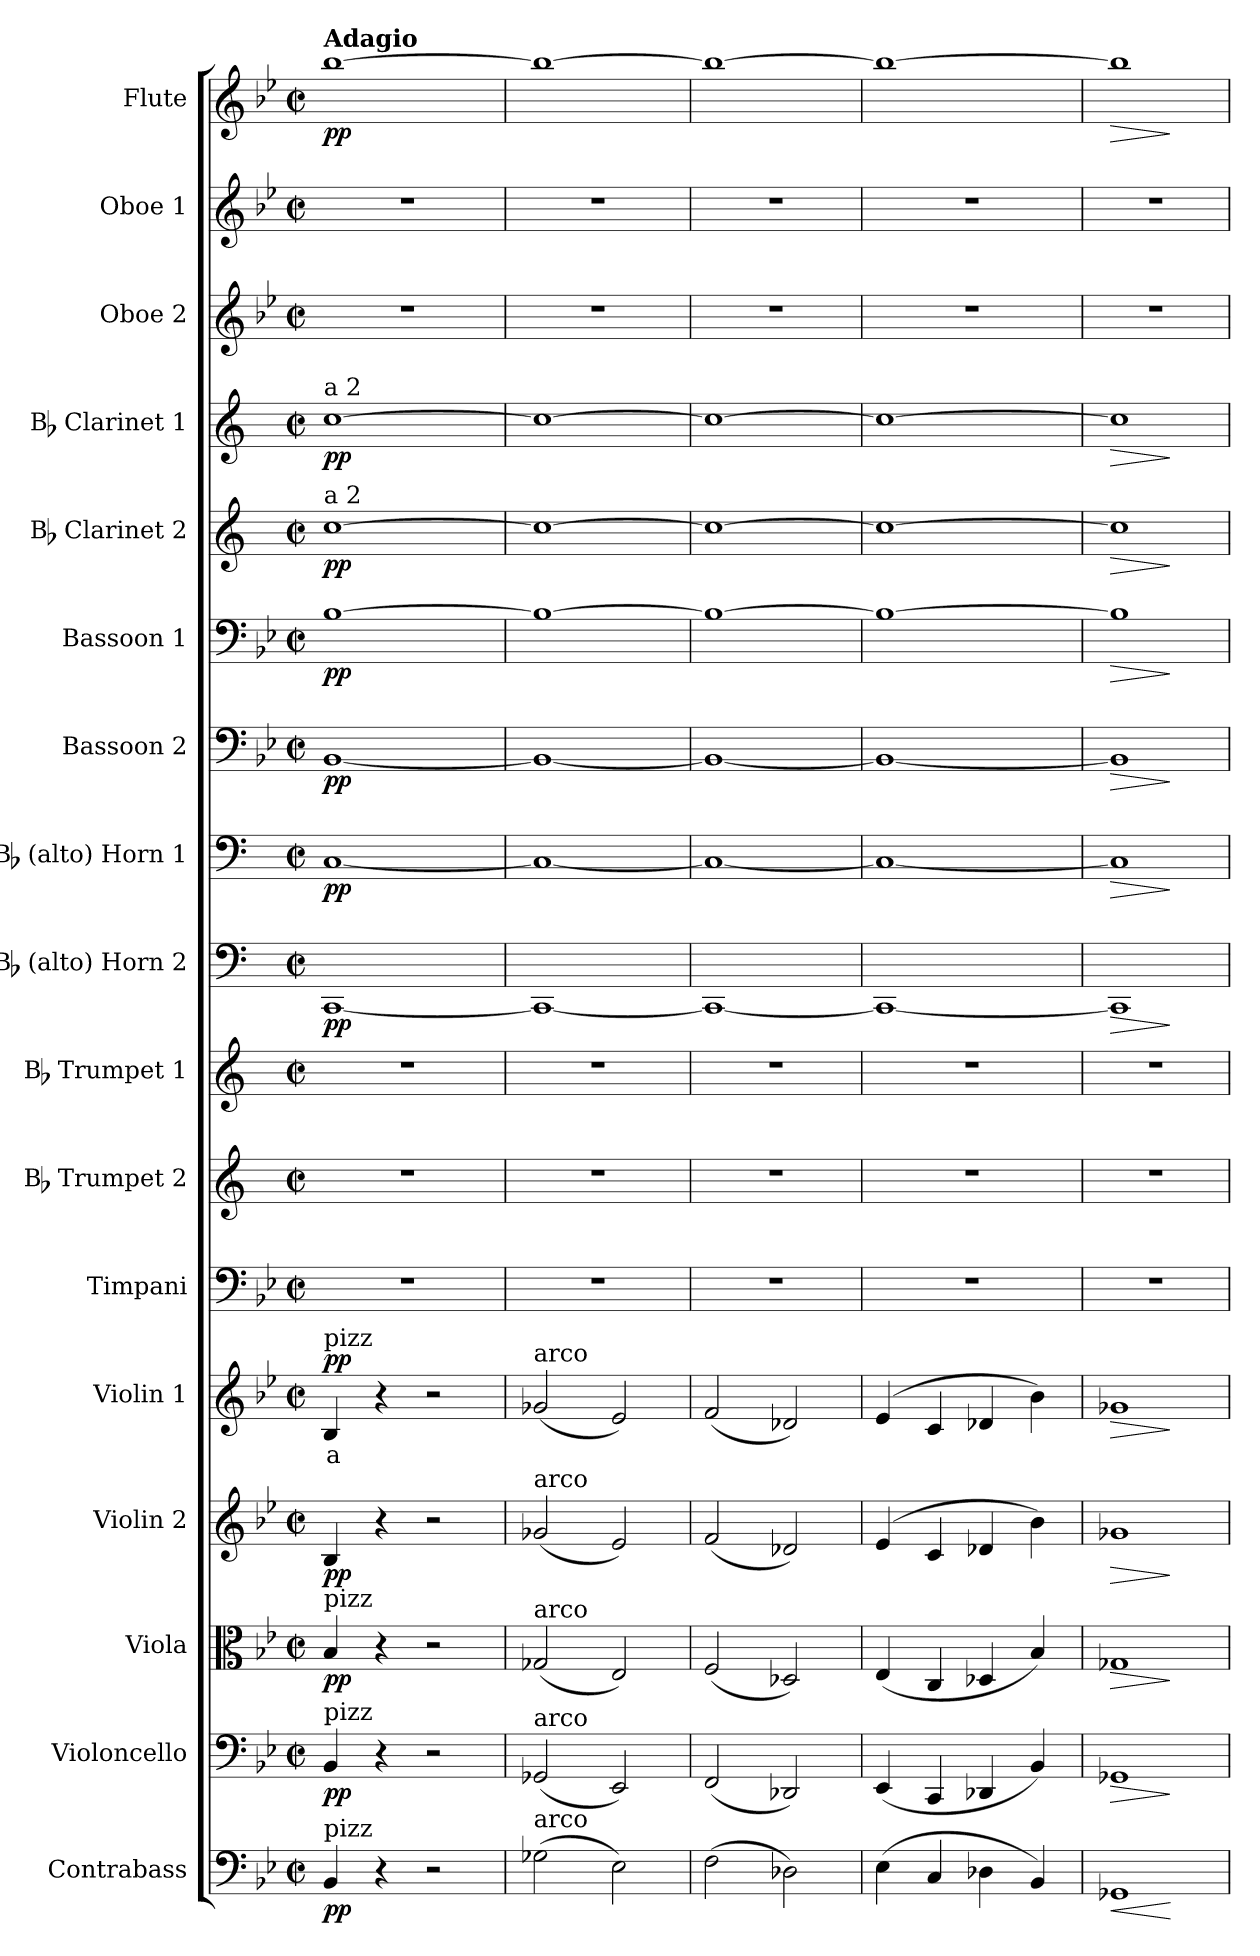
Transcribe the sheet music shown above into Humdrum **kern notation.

**kern	**dynam	**kern	**dynam	**kern	**dynam	**kern	**dynam	**kern	**text	**dynam	**kern	**kern	**kern	**kern	**dynam	**kern	**dynam	**kern	**dynam	**kern	**dynam	**kern	**dynam	**kern	**dynam	**kern	**kern	**kern	**dynam
*part17	*part17	*part16	*part16	*part15	*part15	*part14	*part14	*part13	*part13	*part13	*part12	*part11	*part10	*part9	*part9	*part8	*part8	*part7	*part7	*part6	*part6	*part5	*part5	*part4	*part4	*part3	*part2	*part1	*part1
*staff17	*staff17	*staff16	*staff16	*staff15	*staff15	*staff14	*staff14	*staff13	*staff13	*staff13	*staff12	*staff11	*staff10	*staff9	*staff9	*staff8	*staff8	*staff7	*staff7	*staff6	*staff6	*staff5	*staff5	*staff4	*staff4	*staff3	*staff2	*staff1	*staff1
*I"Contrabass	*	*I"Violoncello	*	*I"Viola	*	*I"Violin 2	*	*I"Violin 1	*	*	*I"Timpani	*I"Bb Trumpet 2	*I"Bb Trumpet 1	*I"Bb (alto) Horn 2	*	*I"Bb (alto) Horn 1	*	*I"Bassoon 2	*	*I"Bassoon 1	*	*I"Bb Clarinet 2	*	*I"Bb Clarinet 1	*	*I"Oboe 2	*I"Oboe 1	*I"Flute	*
*I'Cb	*	*I'Vc	*	*I'Vla	*	*I'Vln 2	*	*I'Vln 1	*	*	*I'Timp	*I'Tpt 2	*I'Tpt 1	*I'Hn 2	*	*I'Hn 1	*	*I'Bsn 2	*	*I'Bsn 1	*	*I'Cl 2	*	*I'Cl 1	*	*I'Ob 2	*I'Ob 1	*I'Fl	*
*clefF4	*	*clefF4	*	*clefC3	*	*clefG2	*	*clefG2	*	*	*clefF4	*clefG2	*clefG2	*clefF4	*	*clefF4	*	*clefF4	*	*clefF4	*	*clefG2	*	*clefG2	*	*clefG2	*clefG2	*clefG2	*
*ITrd7c12	*	*	*	*	*	*	*	*	*	*	*	*ITrd1c2	*ITrd1c2	*ITrd1c2	*	*ITrd1c2	*	*	*	*	*	*ITrd1c2	*	*ITrd1c2	*	*	*	*	*
*k[b-e-]	*	*k[b-e-]	*	*k[b-e-]	*	*k[b-e-]	*	*k[b-e-]	*	*	*k[b-e-]	*k[b-e-]	*k[b-e-]	*k[b-e-]	*	*k[b-e-]	*	*k[b-e-]	*	*k[b-e-]	*	*k[b-e-]	*	*k[b-e-]	*	*k[b-e-]	*k[b-e-]	*k[b-e-]	*
*M2/2	*	*M2/2	*	*M2/2	*	*M2/2	*	*M2/2	*	*	*M2/2	*M2/2	*M2/2	*M2/2	*	*M2/2	*	*M2/2	*	*M2/2	*	*M2/2	*	*M2/2	*	*M2/2	*M2/2	*M2/2	*
*met(c|)	*	*met(c|)	*	*met(c|)	*	*met(c|)	*	*met(c|)	*	*	*met(c|)	*met(c|)	*met(c|)	*met(c|)	*	*met(c|)	*	*met(c|)	*	*met(c|)	*	*met(c|)	*	*met(c|)	*	*met(c|)	*met(c|)	*met(c|)	*
*MM66	*	*MM66	*	*MM66	*	*MM66	*	*MM66	*	*	*MM66	*MM66	*MM66	*MM66	*	*MM66	*	*MM66	*	*MM66	*	*MM66	*	*MM66	*	*MM66	*MM66	*MM66	*
=1	=1	=1	=1	=1	=1	=1	=1	=1	=1	=1	=1	=1	=1	=1	=1	=1	=1	=1	=1	=1	=1	=1	=1	=1	=1	=1	=1	=1	=1
!	!	!	!	!	!	!	!	!	!	!	!	!	!	!	!	!	!	!	!	!	!	!	!	!	!	!	!	!LO:TX:a:B:t=Adagio	!
!	!	!	!	!	!	!	!	!	!	!	!	!	!	!	!	!	!	!	!	!	!	!	!	!LO:TX:a:t=a 2	!	!	!	!	!
!	!	!	!	!	!	!	!	!	!	!	!	!	!	!	!	!	!	!	!	!	!	!LO:TX:a:t=a 2	!	!	!	!	!	!	!
!	!	!	!	!	!	!	!	!LO:TX:a:t=pizz	!	!	!	!	!	!	!	!	!	!	!	!	!	!	!	!	!	!	!	!	!
!	!	!	!	!LO:TX:a:t=pizz	!	!	!	!	!	!	!	!	!	!	!	!	!	!	!	!	!	!	!	!	!	!	!	!	!
!	!	!LO:TX:a:t=pizz	!	!	!	!	!	!	!	!	!	!	!	!	!	!	!	!	!	!	!	!	!	!	!	!	!	!	!
!LO:TX:a:t=pizz	!	!	!	!	!	!	!	!	!	!	!	!	!	!	!	!	!	!	!	!	!	!	!	!	!	!	!	!	!
!	!LO:DY:b	!	!LO:DY:b	!	!LO:DY:b	!	!LO:DY:b	!	!LO:LY:b:color=#FF0000	!LO:DY:b	!	!	!	!	!LO:DY:b	!	!LO:DY:b	!	!LO:DY:b	!	!LO:DY:b	!	!LO:DY:b	!	!LO:DY:b	!	!	!	!LO:DY:b
4BBB-/	pp	4BB-/	pp	4B-/	pp	4B-/	pp	4B-/	a	pp	1r	1r	1r	[1BBB-	pp	[1BB-	pp	[1BB-	pp	[1B-	pp	[1b-	pp	[1b-	pp	1r	1r	[1bb-	pp
4r	.	4r	.	4r	.	4r	.	4r	.	.	.	.	.	.	.	.	.	.	.	.	.	.	.	.	.	.	.	.	.
2r	.	2r	.	2r	.	2r	.	2r	.	.	.	.	.	.	.	.	.	.	.	.	.	.	.	.	.	.	.	.	.
=2	=2	=2	=2	=2	=2	=2	=2	=2	=2	=2	=2	=2	=2	=2	=2	=2	=2	=2	=2	=2	=2	=2	=2	=2	=2	=2	=2	=2	=2
!	!	!	!	!	!	!	!	!LO:TX:a:t=arco	!	!	!	!	!	!	!	!	!	!	!	!	!	!	!	!	!	!	!	!	!
!	!	!	!	!	!	!LO:TX:a:t=arco	!	!	!	!	!	!	!	!	!	!	!	!	!	!	!	!	!	!	!	!	!	!	!
!	!	!	!	!LO:TX:a:t=arco	!	!	!	!	!	!	!	!	!	!	!	!	!	!	!	!	!	!	!	!	!	!	!	!	!
!	!	!LO:TX:a:t=arco	!	!	!	!	!	!	!	!	!	!	!	!	!	!	!	!	!	!	!	!	!	!	!	!	!	!	!
!LO:TX:a:t=arco	!	!	!	!	!	!	!	!	!	!	!	!	!	!	!	!	!	!	!	!	!	!	!	!	!	!	!	!	!
(2GG-X\	.	(2GG-X/	.	(2G-X/	.	(2g-X/	.	(2g-X/	.	.	1r	1r	1r	1BBB-_	.	1BB-_	.	1BB-_	.	1B-_	.	1b-_	.	1b-_	.	1r	1r	1bb-_	.
2EE-\)	.	2EE-/)	.	2E-/)	.	2e-/)	.	2e-/)	.	.	.	.	.	.	.	.	.	.	.	.	.	.	.	.	.	.	.	.	.
=3	=3	=3	=3	=3	=3	=3	=3	=3	=3	=3	=3	=3	=3	=3	=3	=3	=3	=3	=3	=3	=3	=3	=3	=3	=3	=3	=3	=3	=3
(2FF\	.	(2FF/	.	(2F/	.	(2f/	.	(2f/	.	.	1r	1r	1r	1BBB-_	.	1BB-_	.	1BB-_	.	1B-_	.	1b-_	.	1b-_	.	1r	1r	1bb-_	.
2DD-X\)	.	2DD-X/)	.	2D-X/)	.	2d-X/)	.	2d-X/)	.	.	.	.	.	.	.	.	.	.	.	.	.	.	.	.	.	.	.	.	.
=4	=4	=4	=4	=4	=4	=4	=4	=4	=4	=4	=4	=4	=4	=4	=4	=4	=4	=4	=4	=4	=4	=4	=4	=4	=4	=4	=4	=4	=4
(4EE-\	.	(4EE-/	.	(4E-/	.	(4e-/	.	(4e-/	.	.	1r	1r	1r	1BBB-_	.	1BB-_	.	1BB-_	.	1B-_	.	1b-_	.	1b-_	.	1r	1r	1bb-_	.
4CC/	.	4CC/	.	4C/	.	4c/	.	4c/	.	.	.	.	.	.	.	.	.	.	.	.	.	.	.	.	.	.	.	.	.
4DD-X\	.	4DD-X/	.	4D-X/	.	4d-X/	.	4d-X/	.	.	.	.	.	.	.	.	.	.	.	.	.	.	.	.	.	.	.	.	.
4BBB-/)	.	4BB-/)	.	4B-/)	.	4b-\)	.	4b-\)	.	.	.	.	.	.	.	.	.	.	.	.	.	.	.	.	.	.	.	.	.
=5	=5	=5	=5	=5	=5	=5	=5	=5	=5	=5	=5	=5	=5	=5	=5	=5	=5	=5	=5	=5	=5	=5	=5	=5	=5	=5	=5	=5	=5
!	!LO:HP:b	!	!LO:HP:b	!	!LO:HP:b	!	!LO:HP:b	!	!	!LO:HP:b	!	!	!	!	!LO:HP:b	!	!LO:HP:b	!	!LO:HP:b	!	!LO:HP:b	!	!LO:HP:b	!	!LO:HP:b	!	!	!	!LO:HP:b
1GGG-X	<	1GG-X	>	1G-X	>	1g-X	>	1g-X	.	>	1r	1r	1r	1BBB-]	>	1BB-]	>	1BB-]	>	1B-]	>	1b-]	>	1b-]	>	1r	1r	1bb-]	>
.	[	.	]	.	]	.	]	.	.	]	.	.	.	.	]	.	]	.	]	.	]	.	]	.	]	.	.	.	]
=	=	=	=	=	=	=	=	=	=	=	=	=	=	=	=	=	=	=	=	=	=	=	=	=	=	=	=	=	=
*-	*-	*-	*-	*-	*-	*-	*-	*-	*-	*-	*-	*-	*-	*-	*-	*-	*-	*-	*-	*-	*-	*-	*-	*-	*-	*-	*-	*-	*-
